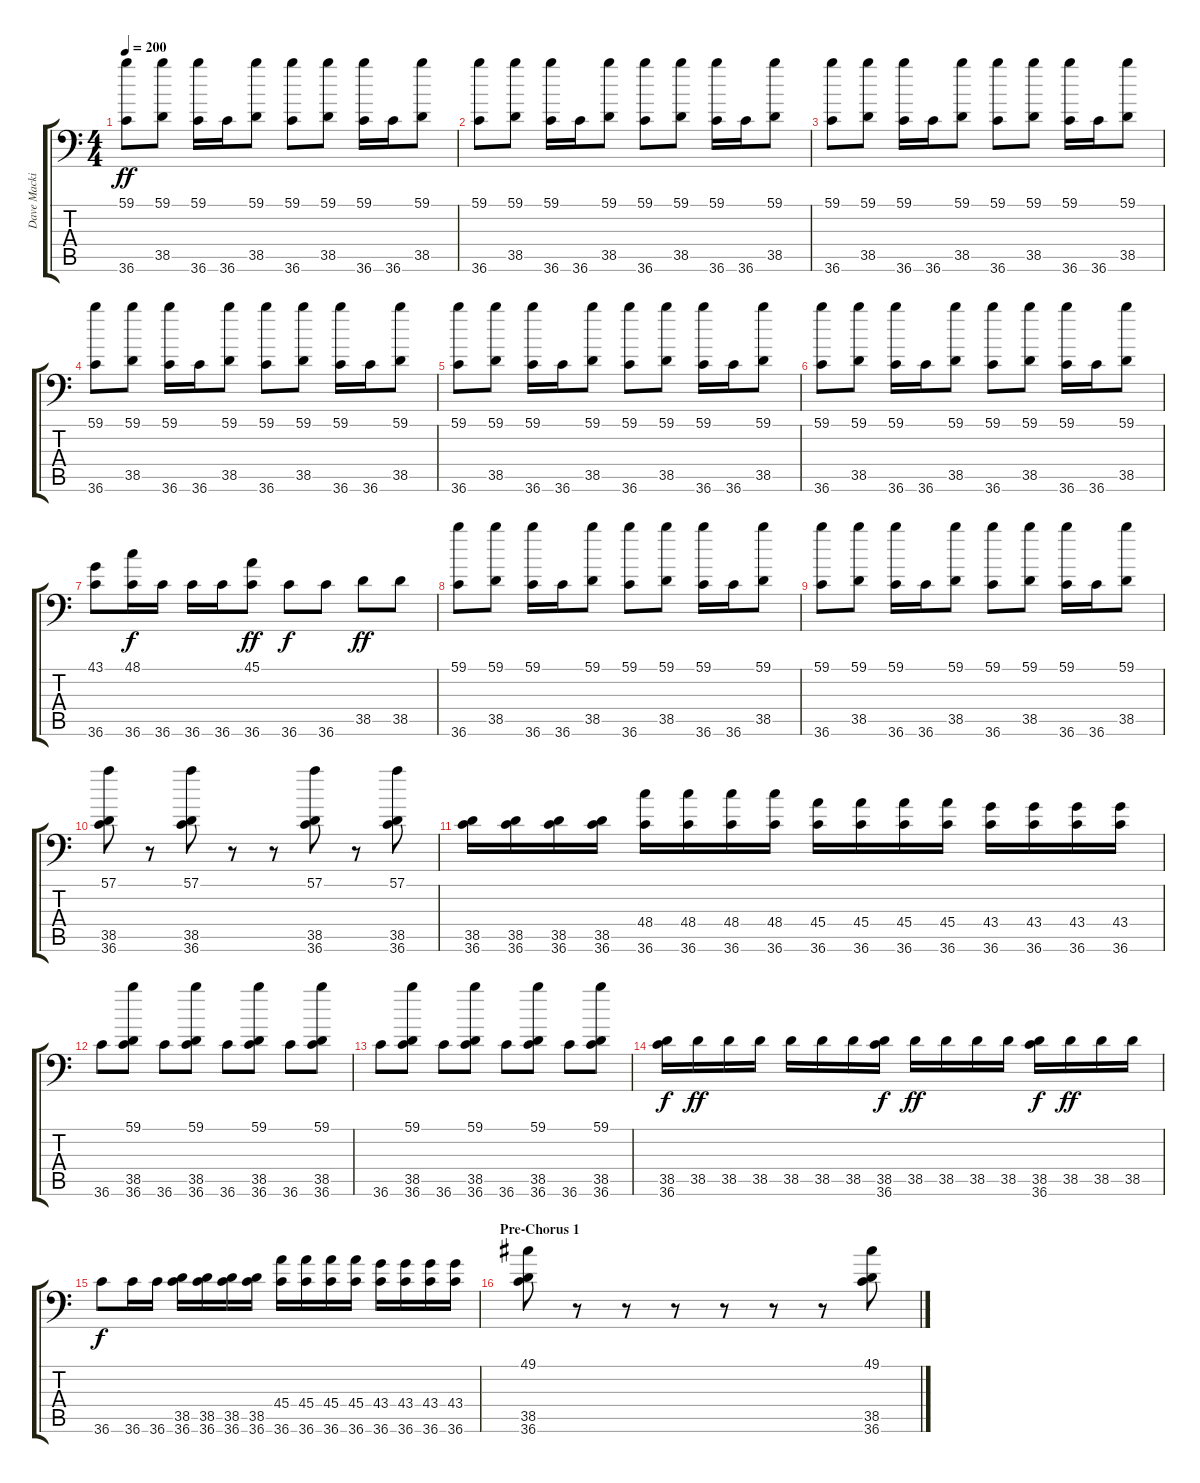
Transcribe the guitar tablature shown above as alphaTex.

\track ("Dave Mackintosh | Drums" "Dave Macki") {instrument acousticgrandpiano}
\staff {score tabs}
\tuning (C-1 C-1 C-1 C-1 C-1 C-1) {hide}
\ts (4 4)
\tempo 200
\clef f4
\ks c
(59.1 36.6).8{dy ff} (59.1 38.5).8 (59.1 36.6).16 36.6.16 (59.1 38.5).8 (59.1 36.6).8 (59.1 38.5).8 (59.1 36.6).16 36.6.16 (59.1 38.5).8 |
(59.1 36.6).8 (59.1 38.5).8 (59.1 36.6).16 36.6.16 (59.1 38.5).8 (59.1 36.6).8 (59.1 38.5).8 (59.1 36.6).16 36.6.16 (59.1 38.5).8 |
(59.1 36.6).8 (59.1 38.5).8 (59.1 36.6).16 36.6.16 (59.1 38.5).8 (59.1 36.6).8 (59.1 38.5).8 (59.1 36.6).16 36.6.16 (59.1 38.5).8 |
(59.1 36.6).8 (59.1 38.5).8 (59.1 36.6).16 36.6.16 (59.1 38.5).8 (59.1 36.6).8 (59.1 38.5).8 (59.1 36.6).16 36.6.16 (59.1 38.5).8 |
(59.1 36.6).8 (59.1 38.5).8 (59.1 36.6).16 36.6.16 (59.1 38.5).8 (59.1 36.6).8 (59.1 38.5).8 (59.1 36.6).16 36.6.16 (59.1 38.5).8 |
(59.1 36.6).8 (59.1 38.5).8 (59.1 36.6).16 36.6.16 (59.1 38.5).8 (59.1 36.6).8 (59.1 38.5).8 (59.1 36.6).16 36.6.16 (59.1 38.5).8 |
(43.1 36.6).8 (48.1 36.6).16{dy f} 36.6.16 36.6.16 36.6.16 (45.1 36.6).8{dy ff} 36.6.8{dy f} 36.6.8 38.5.8{dy ff} 38.5.8 |
(59.1 36.6).8 (59.1 38.5).8 (59.1 36.6).16 36.6.16 (59.1 38.5).8 (59.1 36.6).8 (59.1 38.5).8 (59.1 36.6).16 36.6.16 (59.1 38.5).8 |
(59.1 36.6).8 (59.1 38.5).8 (59.1 36.6).16 36.6.16 (59.1 38.5).8 (59.1 36.6).8 (59.1 38.5).8 (59.1 36.6).16 36.6.16 (59.1 38.5).8 |
(57.1 38.5 36.6).8 r.8 (57.1 38.5 36.6).8 r.8 r.8 (57.1 38.5 36.6).8 r.8 (57.1 38.5 36.6).8 |
(38.5 36.6).16 (38.5 36.6).16 (38.5 36.6).16 (38.5 36.6).16 (48.4 36.6).16 (48.4 36.6).16 (48.4 36.6).16 (48.4 36.6).16 (45.4 36.6).16 (45.4 36.6).16 (45.4 36.6).16 (45.4 36.6).16 (43.4 36.6).16 (43.4 36.6).16 (43.4 36.6).16 (43.4 36.6).16 |
36.6.8 (59.1 38.5 36.6).8 36.6.8 (59.1 38.5 36.6).8 36.6.8 (59.1 38.5 36.6).8 36.6.8 (59.1 38.5 36.6).8 |
36.6.8 (59.1 38.5 36.6).8 36.6.8 (59.1 38.5 36.6).8 36.6.8 (59.1 38.5 36.6).8 36.6.8 (59.1 38.5 36.6).8 |
(38.5 36.6).16{dy f} 38.5.16{dy ff} 38.5.16 38.5.16 38.5.16 38.5.16 38.5.16 (38.5 36.6).16{dy f} 38.5.16{dy ff} 38.5.16 38.5.16 38.5.16 (38.5 36.6).16{dy f} 38.5.16{dy ff} 38.5.16 38.5.16 |
36.6.8{dy f} 36.6.16 36.6.16 (38.5 36.6).16 (38.5 36.6).16 (38.5 36.6).16 (38.5 36.6).16 (45.4 36.6).16 (45.4 36.6).16 (45.4 36.6).16 (45.4 36.6).16 (43.4 36.6).16 (43.4 36.6).16 (43.4 36.6).16 (43.4 36.6).16 |
\section ("" "Pre-Chorus 1")
(49.1 38.5 36.6).8 r.8 r.8 r.8 r.8 r.8 r.8 (49.1 38.5 36.6).8
